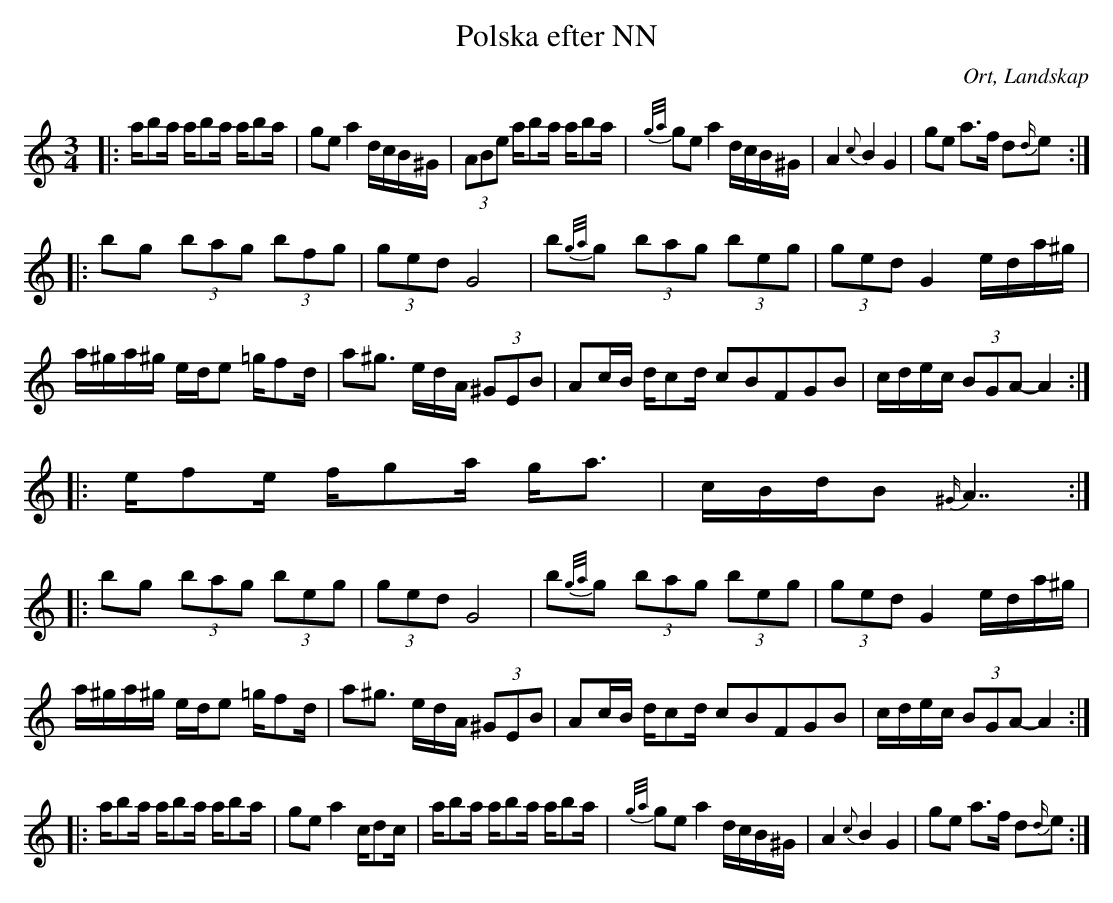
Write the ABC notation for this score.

X:1
T:Polska efter NN
O:Ort, Landskap
M:3/4
L:1/8
K:C
|: a/ba/ a/ba/ a/ba/|ge a2 d/c/B/^G/| (3ABe a/ba/ a/ba/ | {g/a/}ge a2 d/c/B/^G/| A2 {c}B2 G2 | ge a>f d{d/}e:|
|:bg (3bag (3bfg| (3ged G4 |b{g/a/}g (3bag (3beg| (3ged G2 e/d/a/^g/| a/^g/a/^g/ e/d/e =g/fd/ |a^g3/2 /e/d/A/ (3^GEB| Ac/B/ d/cd/ c2/5B2/5F2/5G2/5B2/5|  c/d/e/c/ (3BGA-A2 :|
|:e/fe/ f/ga/ g/a3/2 |c/B/d/B {^G/}A7/2:|
|:bg (3bag (3beg| (3ged G4 |b{g/a/}g (3bag (3beg| (3ged G2 e/d/a/^g/| a/^g/a/^g/ e/d/e =g/fd/ |a^g3/2 /e/d/A/ (3^GEB| Ac/B/ d/cd/ c2/5B2/5F2/5G2/5B2/5|  c/d/e/c/ (3BGA-A2 :|
|: a/ba/ a/ba/ a/ba/|ge a2 c/dc/| a/ba/ a/ba/ a/ba/ | {g/a/}ge a2 d/c/B/^G/| A2 {c}B2 G2 | ge a>f d{d/}e:|
